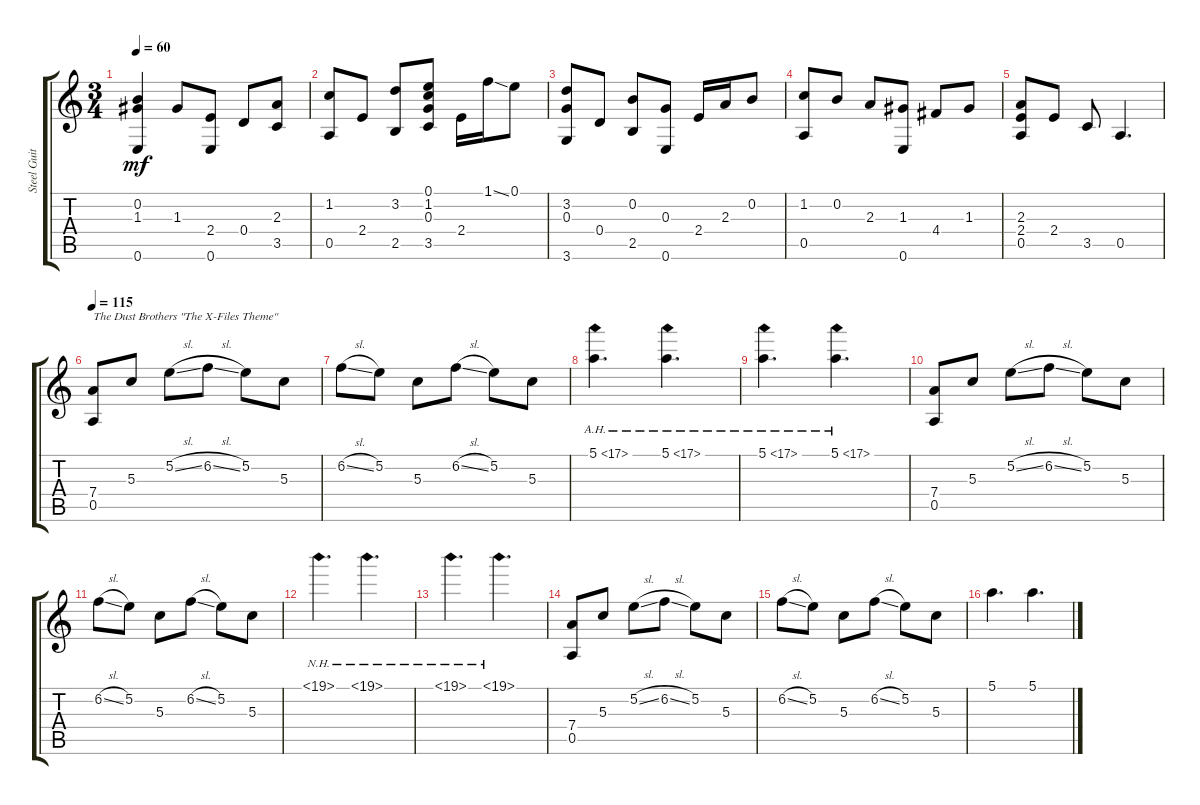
\track ("Steel Guitar" "Steel Guit") {instrument acousticguitarsteel}
\staff {score tabs}
\tuning (E4 B3 G3 D3 A2 E2) {hide}
\ts (3 4)
\tempo 60
\clef g2
\ks c
(0.2 1.3 0.6).4{dy mf} 1.3.8 (2.4 0.6).8 0.4.8 (2.3 3.5).8 |
(1.2 0.5).8 2.4.8 (3.2 2.5).8 (0.1 1.2 0.3 3.5).8 2.4.16 1.1{ss}.16 0.1.8 |
(3.2 0.3 3.6).8 0.4.8 (0.2 2.5).8 (0.3 0.6).8 2.4.16 2.3.16 0.2.8 |
(1.2 0.5).8 0.2.8 2.3.8 (1.3 0.6).8 4.4.8 1.3.8 |
(2.3 2.4 0.5).8 2.4.8 3.5.8 0.5.4{d} |
\tempo 115
(7.4 0.5).8{txt "The Dust Brothers \"The X-Files Theme\""} 5.3.8 5.2{sl}.8 6.2{sl}.8 5.2.8 5.3.8 |
6.2{sl}.8 5.2.8 5.3.8 6.2{sl}.8 5.2.8 5.3.8 |
5.1{ah 12}.4{d} 5.1{ah 12}.4{d} |
5.1{ah 12}.4{d} 5.1{ah 12}.4{d} |
(7.4 0.5).8 5.3.8 5.2{sl}.8 6.2{sl}.8 5.2.8 5.3.8 |
6.2{sl}.8 5.2.8 5.3.8 6.2{sl}.8 5.2.8 5.3.8 |
19.1{nh}.4{d} 19.1{nh}.4{d} |
19.1{nh}.4{d} 19.1{nh}.4{d} |
(7.4 0.5).8 5.3.8 5.2{sl}.8 6.2{sl}.8 5.2.8 5.3.8 |
6.2{sl}.8 5.2.8 5.3.8 6.2{sl}.8 5.2.8 5.3.8 |
5.1.4{d} 5.1.4{d}
